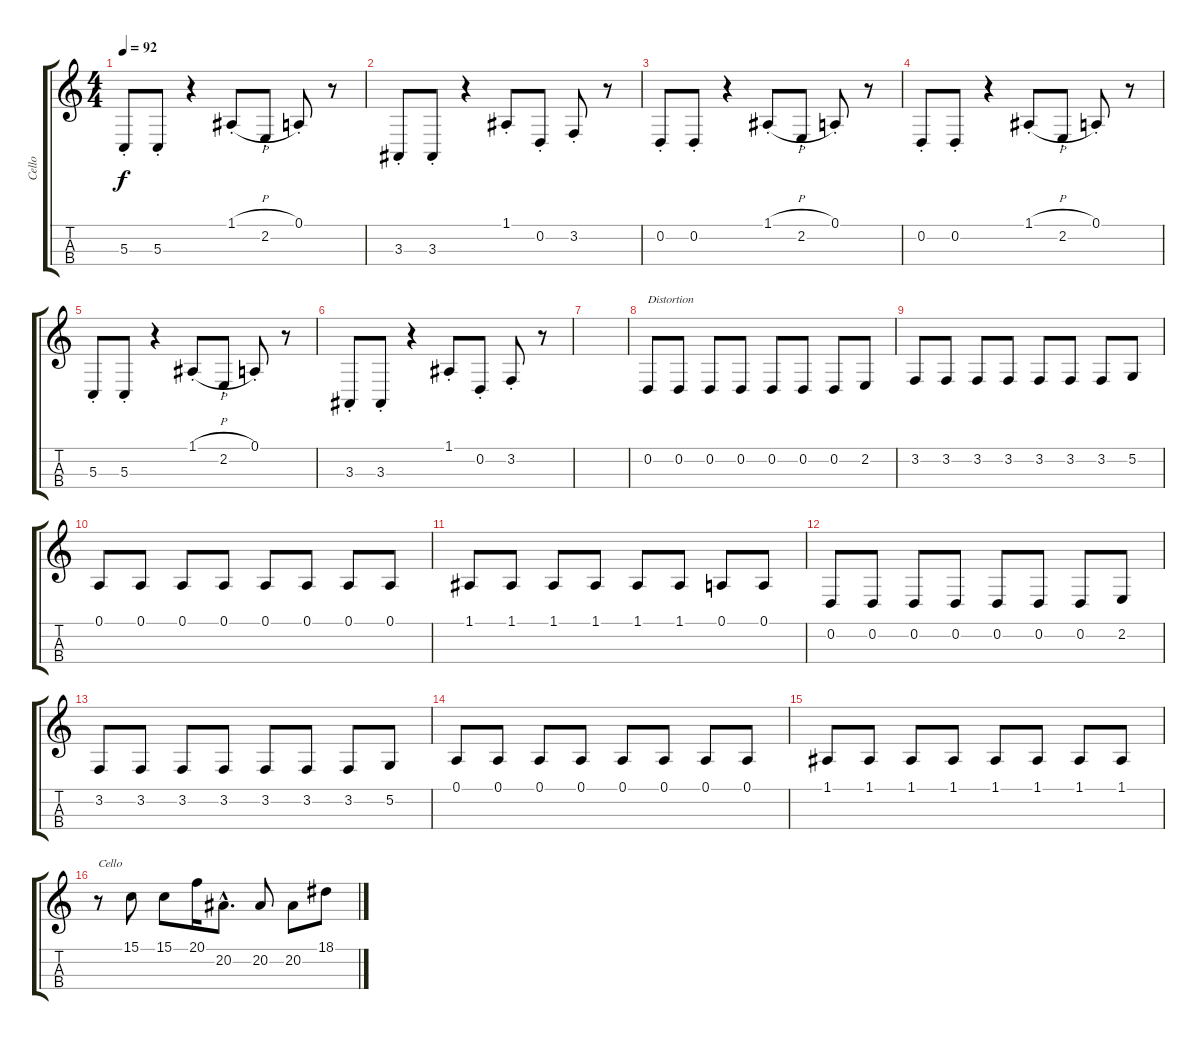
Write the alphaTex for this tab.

\track ("Cello" "Cello") {instrument cello}
\staff {score tabs}
\tuning (A3 D3 G2 B1) {hide}
\ts (4 4)
\tempo 92
\clef g2
\ks c
5.3{st}.8{dy f} 5.3{st}.8 r.4 1.1{h st}.8 2.2{st}.8 0.1{st}.8 r.8 |
3.3{st}.8 3.3{st}.8 r.4 1.1{st}.8 0.2{st}.8 3.2{st}.8 r.8 |
0.2{st}.8 0.2{st}.8 r.4 1.1{h st}.8 2.2{st}.8 0.1{st}.8 r.8 |
0.2{st}.8 0.2{st}.8 r.4 1.1{h st}.8 2.2{st}.8 0.1{st}.8 r.8 |
5.3{st}.8 5.3{st}.8 r.4 1.1{h st}.8 2.2{st}.8 0.1{st}.8 r.8 |
3.3{st}.8 3.3{st}.8 r.4 1.1{st}.8 0.2{st}.8 3.2{st}.8 r.8 |
|
0.2.8{txt "Distortion" instrument distortionguitar} 0.2.8 0.2.8 0.2.8 0.2.8 0.2.8 0.2.8 2.2.8 |
3.2.8 3.2.8 3.2.8 3.2.8 3.2.8 3.2.8 3.2.8 5.2.8 |
0.1.8 0.1.8 0.1.8 0.1.8 0.1.8 0.1.8 0.1.8 0.1.8 |
1.1.8 1.1.8 1.1.8 1.1.8 1.1.8 1.1.8 0.1.8 0.1.8 |
0.2.8 0.2.8 0.2.8 0.2.8 0.2.8 0.2.8 0.2.8 2.2.8 |
3.2.8 3.2.8 3.2.8 3.2.8 3.2.8 3.2.8 3.2.8 5.2.8 |
0.1.8 0.1.8 0.1.8 0.1.8 0.1.8 0.1.8 0.1.8 0.1.8 |
1.1.8 1.1.8 1.1.8 1.1.8 1.1.8 1.1.8 1.1.8 1.1.8 |
r.8{txt "Cello" instrument cello} 15.1.8 15.1.8 20.1.16 20.2{hac}.8{d} 20.2.8 20.2.8 18.1.8
